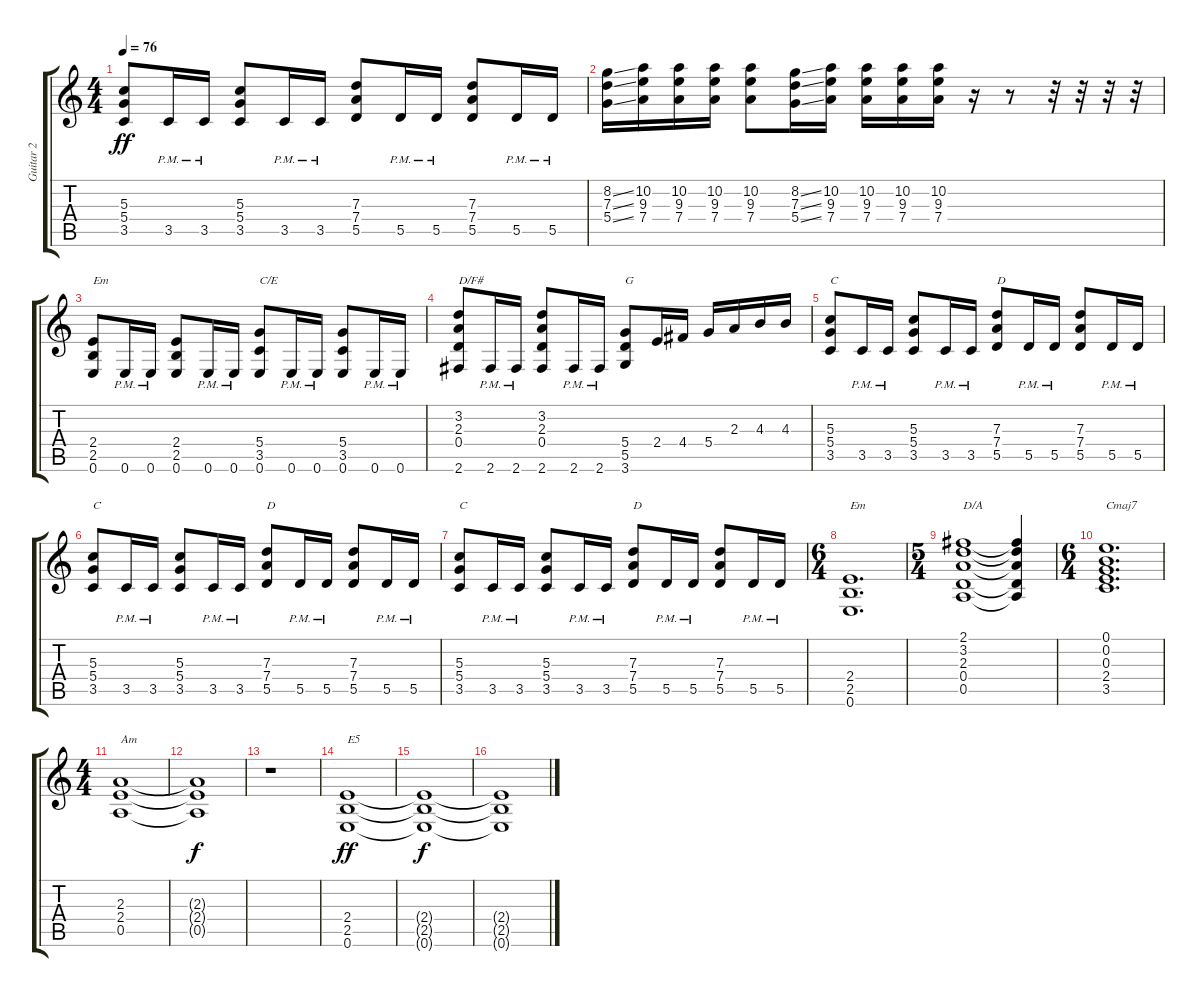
\track ("Guitar 2" "Guitar 2") {instrument distortionguitar}
\staff {score tabs}
\tuning (E4 B3 G3 D3 A2 E2) {hide}
\ts (4 4)
\tempo 76
\clef g2
\ks c
(5.3 5.4 3.5).8{dy ff} 3.5{pm}.16 3.5{pm}.16 (5.3 5.4 3.5).8 3.5{pm}.16 3.5{pm}.16 (7.3 7.4 5.5).8 5.5{pm}.16 5.5{pm}.16 (7.3 7.4 5.5).8 5.5{pm}.16 5.5{pm}.16 |
(8.2{ss} 7.3{ss} 5.4{ss}).16 (10.2 9.3 7.4).16 (10.2 9.3 7.4).16 (10.2 9.3 7.4).16 (10.2 9.3 7.4).8 (8.2{ss} 7.3{ss} 5.4{ss}).16 (10.2 9.3 7.4).16 (10.2 9.3 7.4).16 (10.2 9.3 7.4).16 (10.2 9.3 7.4).16 r.16 r.8 r.32 r.32 r.32 r.32 |
(2.4 2.5 0.6).8{txt "Em"} 0.6{pm}.16{beam merge} 0.6{pm}.16 (2.4 2.5 0.6).8 0.6{pm}.16{beam merge} 0.6{pm}.16 (5.4 3.5 0.6).8{txt "C/E"} 0.6{pm}.16{beam merge} 0.6{pm}.16 (5.4 3.5 0.6).8 0.6{pm}.16{beam merge} 0.6{pm}.16 |
(3.2 2.3 0.4 2.6).8{txt "D/F#"} 2.6{pm}.16{beam merge} 2.6{pm}.16 (3.2 2.3 0.4 2.6).8 2.6{pm}.16{beam merge} 2.6{pm}.16 (5.4 5.5 3.6).8{txt "G"} 2.4.16 4.4.16 5.4.16 2.3.16 4.3.16 4.3.16 |
(5.3 5.4 3.5).8{txt "C"} 3.5{pm}.16 3.5{pm}.16 (5.3 5.4 3.5).8 3.5{pm}.16 3.5{pm}.16 (7.3 7.4 5.5).8{txt "D"} 5.5{pm}.16 5.5{pm}.16 (7.3 7.4 5.5).8 5.5{pm}.16 5.5{pm}.16 |
(5.3 5.4 3.5).8{txt "C"} 3.5{pm}.16 3.5{pm}.16 (5.3 5.4 3.5).8 3.5{pm}.16 3.5{pm}.16 (7.3 7.4 5.5).8{txt "D"} 5.5{pm}.16 5.5{pm}.16 (7.3 7.4 5.5).8 5.5{pm}.16 5.5{pm}.16 |
(5.3 5.4 3.5).8{txt "C"} 3.5{pm}.16 3.5{pm}.16 (5.3 5.4 3.5).8 3.5{pm}.16 3.5{pm}.16 (7.3 7.4 5.5).8{txt "D"} 5.5{pm}.16 5.5{pm}.16 (7.3 7.4 5.5).8 5.5{pm}.16 5.5{pm}.16 |
\ts (6 4)
(2.4 2.5 0.6).1{d txt "Em"} |
\ts (5 4)
(2.1 3.2 2.3 0.4 0.5).1{txt "D/A"} (2.1{t} 3.2{t} 2.3{t} 0.4{t} 0.5{t}).4 |
\ts (6 4)
(0.1 0.2 0.3 2.4 3.5).1{d txt "Cmaj7"} |
\ts (4 4)
(2.3 2.4 0.5).1{txt "Am" volume 0} |
(2.3{t} 2.4{t} 0.5{t}).1{dy f} |
r.1 |
(2.4 2.5 0.6).1{txt "E5" dy ff volume 13} |
(2.4{t} 2.5{t} 0.6{t}).1{dy f volume 0} |
(2.4{t} 2.5{t} 0.6{t}).1
